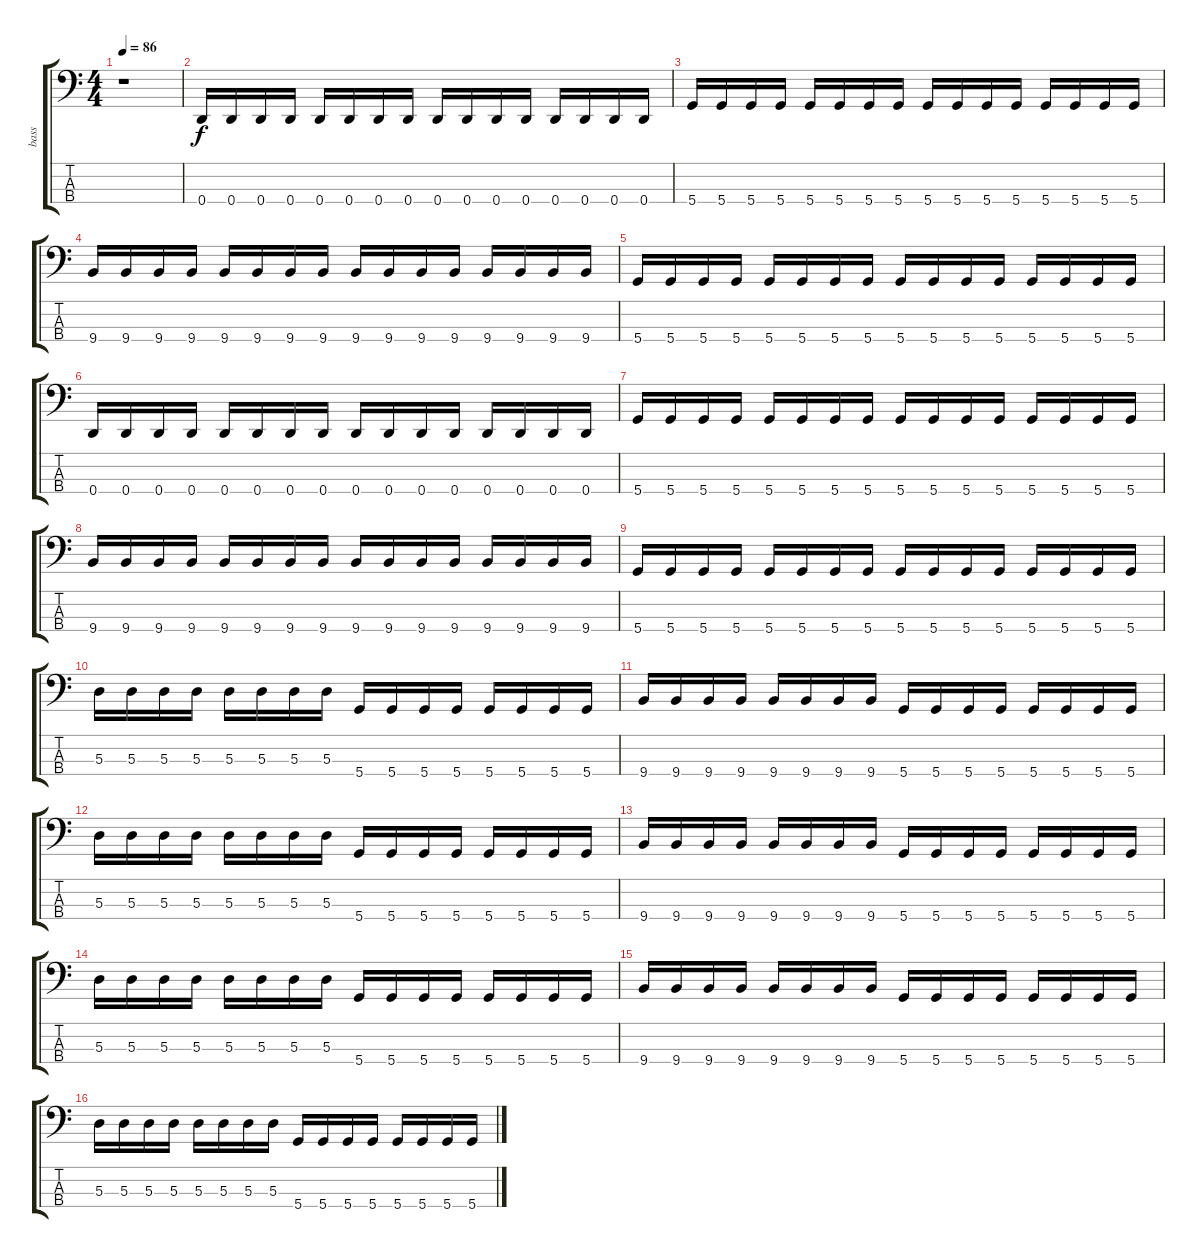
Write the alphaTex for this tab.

\track ("bass" "bass") {instrument electricbassfinger}
\staff {score tabs}
\tuning (G2 D2 A1 D1) {hide}
\ts (4 4)
\tempo 86
\clef f4
\ks c
r.1{dy f instrument electricbassfinger} |
0.4.16 0.4.16 0.4.16 0.4.16 0.4.16 0.4.16 0.4.16 0.4.16 0.4.16 0.4.16 0.4.16 0.4.16 0.4.16 0.4.16 0.4.16 0.4.16 |
5.4.16 5.4.16 5.4.16 5.4.16 5.4.16 5.4.16 5.4.16 5.4.16 5.4.16 5.4.16 5.4.16 5.4.16 5.4.16 5.4.16 5.4.16 5.4.16 |
9.4.16 9.4.16 9.4.16 9.4.16 9.4.16 9.4.16 9.4.16 9.4.16 9.4.16 9.4.16 9.4.16 9.4.16 9.4.16 9.4.16 9.4.16 9.4.16 |
5.4.16 5.4.16 5.4.16 5.4.16 5.4.16 5.4.16 5.4.16 5.4.16 5.4.16 5.4.16 5.4.16 5.4.16 5.4.16 5.4.16 5.4.16 5.4.16 |
0.4.16 0.4.16 0.4.16 0.4.16 0.4.16 0.4.16 0.4.16 0.4.16 0.4.16 0.4.16 0.4.16 0.4.16 0.4.16 0.4.16 0.4.16 0.4.16 |
5.4.16 5.4.16 5.4.16 5.4.16 5.4.16 5.4.16 5.4.16 5.4.16 5.4.16 5.4.16 5.4.16 5.4.16 5.4.16 5.4.16 5.4.16 5.4.16 |
9.4.16 9.4.16 9.4.16 9.4.16 9.4.16 9.4.16 9.4.16 9.4.16 9.4.16 9.4.16 9.4.16 9.4.16 9.4.16 9.4.16 9.4.16 9.4.16 |
5.4.16 5.4.16 5.4.16 5.4.16 5.4.16 5.4.16 5.4.16 5.4.16 5.4.16 5.4.16 5.4.16 5.4.16 5.4.16 5.4.16 5.4.16 5.4.16 |
5.3.16 5.3.16 5.3.16 5.3.16 5.3.16 5.3.16 5.3.16 5.3.16 5.4.16 5.4.16 5.4.16 5.4.16 5.4.16 5.4.16 5.4.16 5.4.16 |
9.4.16 9.4.16 9.4.16 9.4.16 9.4.16 9.4.16 9.4.16 9.4.16 5.4.16 5.4.16 5.4.16 5.4.16 5.4.16 5.4.16 5.4.16 5.4.16 |
5.3.16 5.3.16 5.3.16 5.3.16 5.3.16 5.3.16 5.3.16 5.3.16 5.4.16 5.4.16 5.4.16 5.4.16 5.4.16 5.4.16 5.4.16 5.4.16 |
9.4.16 9.4.16 9.4.16 9.4.16 9.4.16 9.4.16 9.4.16 9.4.16 5.4.16 5.4.16 5.4.16 5.4.16 5.4.16 5.4.16 5.4.16 5.4.16 |
5.3.16 5.3.16 5.3.16 5.3.16 5.3.16 5.3.16 5.3.16 5.3.16 5.4.16 5.4.16 5.4.16 5.4.16 5.4.16 5.4.16 5.4.16 5.4.16 |
9.4.16 9.4.16 9.4.16 9.4.16 9.4.16 9.4.16 9.4.16 9.4.16 5.4.16 5.4.16 5.4.16 5.4.16 5.4.16 5.4.16 5.4.16 5.4.16 |
5.3.16 5.3.16 5.3.16 5.3.16 5.3.16 5.3.16 5.3.16 5.3.16 5.4.16 5.4.16 5.4.16 5.4.16 5.4.16 5.4.16 5.4.16 5.4.16
